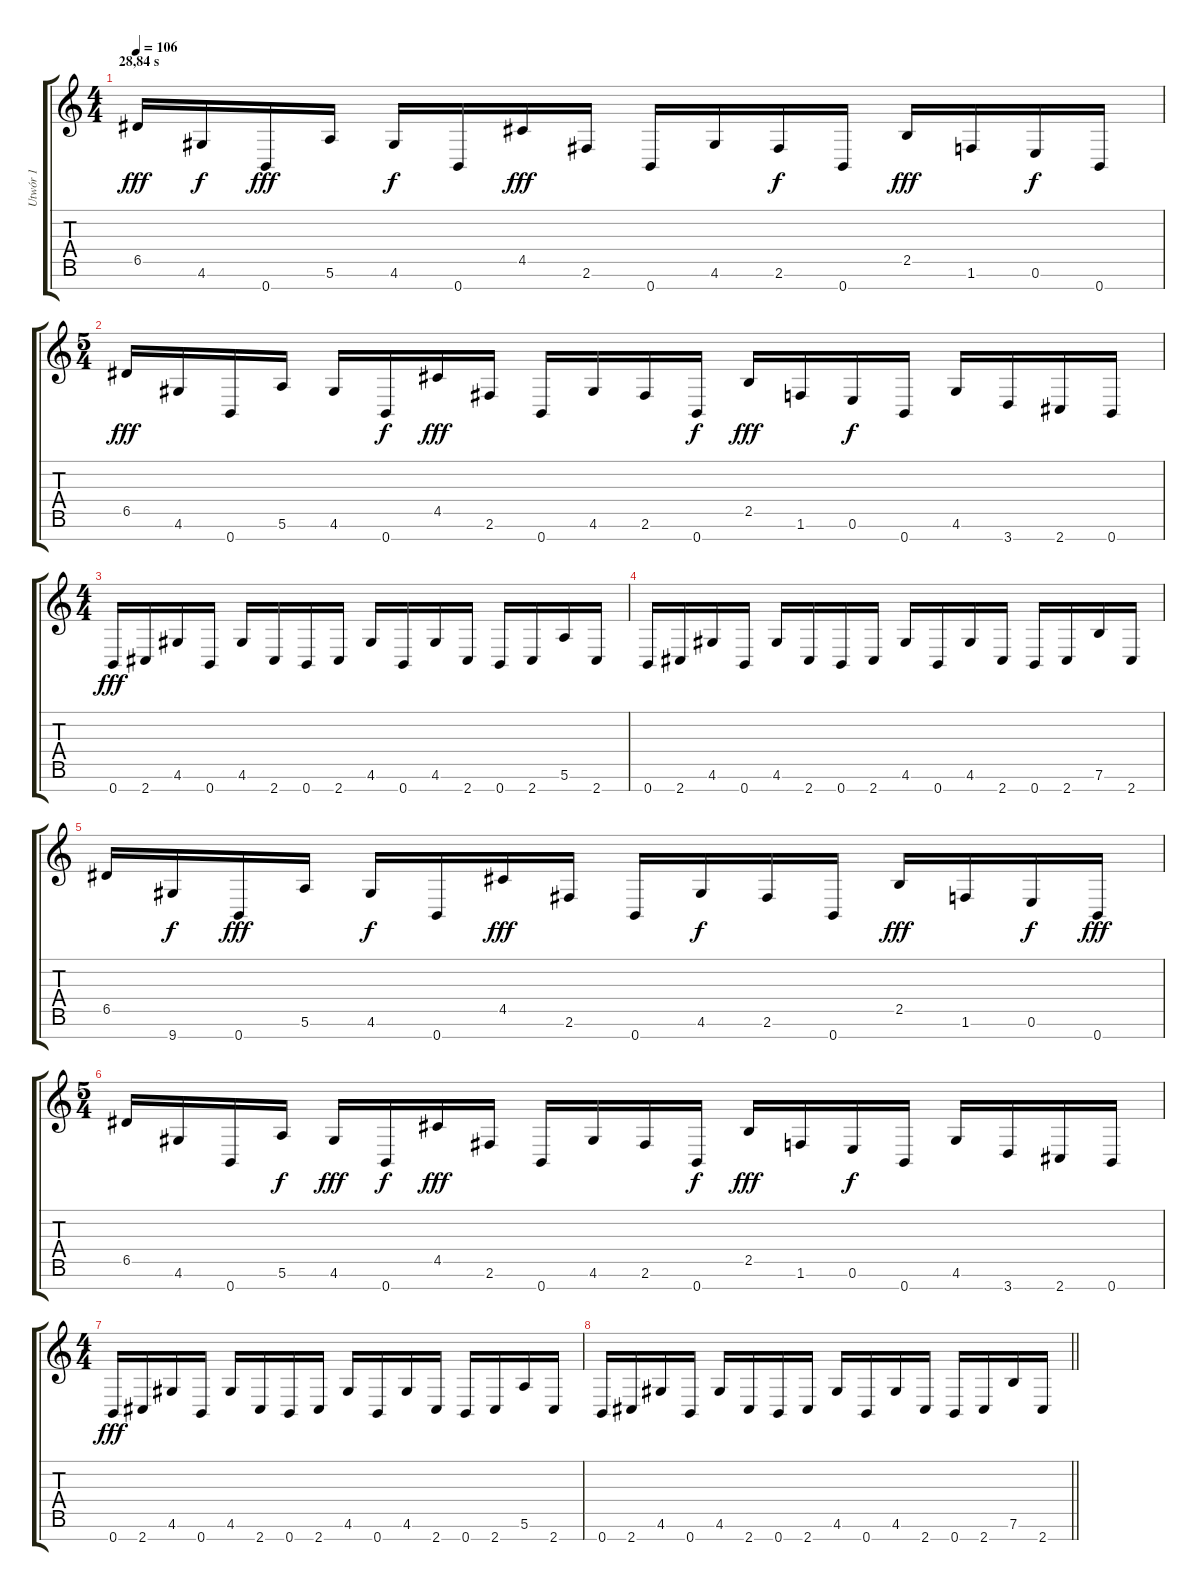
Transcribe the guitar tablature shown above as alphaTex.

\track ("Utwór 1" "Utwór 1") {instrument distortionguitar}
\staff {score tabs}
\tuning (E4 B3 G3 D3 A2 E2 B1) {hide}
\ts (4 4)
\section ("" "28,84 s")
\tempo 106
\clef g2
\ks c
6.5.16{dy fff} 4.6.16{dy f} 0.7.16{dy fff} 5.6.16 4.6.16{dy f} 0.7.16 4.5.16{dy fff} 2.6.16 0.7.16 4.6.16 2.6.16{dy f} 0.7.16 2.5.16{dy fff} 1.6.16 0.6.16{dy f} 0.7.16 |
\ts (5 4)
6.5.16{dy fff} 4.6.16 0.7.16 5.6.16 4.6.16 0.7.16{dy f} 4.5.16{dy fff} 2.6.16 0.7.16 4.6.16 2.6.16 0.7.16{dy f} 2.5.16{dy fff} 1.6.16 0.6.16{dy f} 0.7.16 4.6.16 3.7.16 2.7.16 0.7.16 |
\ts (4 4)
0.7.16{dy fff} 2.7.16 4.6.16 0.7.16 4.6.16 2.7.16 0.7.16 2.7.16 4.6.16 0.7.16 4.6.16 2.7.16 0.7.16 2.7.16 5.6.16 2.7.16 |
0.7.16 2.7.16 4.6.16 0.7.16 4.6.16 2.7.16 0.7.16 2.7.16 4.6.16 0.7.16 4.6.16 2.7.16 0.7.16 2.7.16 7.6.16 2.7.16 |
6.5.16 9.7.16{dy f} 0.7.16{dy fff} 5.6.16 4.6.16{dy f} 0.7.16 4.5.16{dy fff} 2.6.16 0.7.16 4.6.16{dy f} 2.6.16 0.7.16 2.5.16{dy fff} 1.6.16 0.6.16{dy f} 0.7.16{dy fff} |
\ts (5 4)
6.5.16 4.6.16 0.7.16 5.6.16{dy f} 4.6.16{dy fff} 0.7.16{dy f} 4.5.16{dy fff} 2.6.16 0.7.16 4.6.16 2.6.16 0.7.16{dy f} 2.5.16{dy fff} 1.6.16 0.6.16{dy f} 0.7.16 4.6.16 3.7.16 2.7.16 0.7.16 |
\ts (4 4)
0.7.16{dy fff} 2.7.16 4.6.16 0.7.16 4.6.16 2.7.16 0.7.16 2.7.16 4.6.16 0.7.16 4.6.16 2.7.16 0.7.16 2.7.16 5.6.16 2.7.16 |
\barLineRight lightlight
0.7.16 2.7.16 4.6.16 0.7.16 4.6.16 2.7.16 0.7.16 2.7.16 4.6.16 0.7.16 4.6.16 2.7.16 0.7.16 2.7.16 7.6.16 2.7.16
